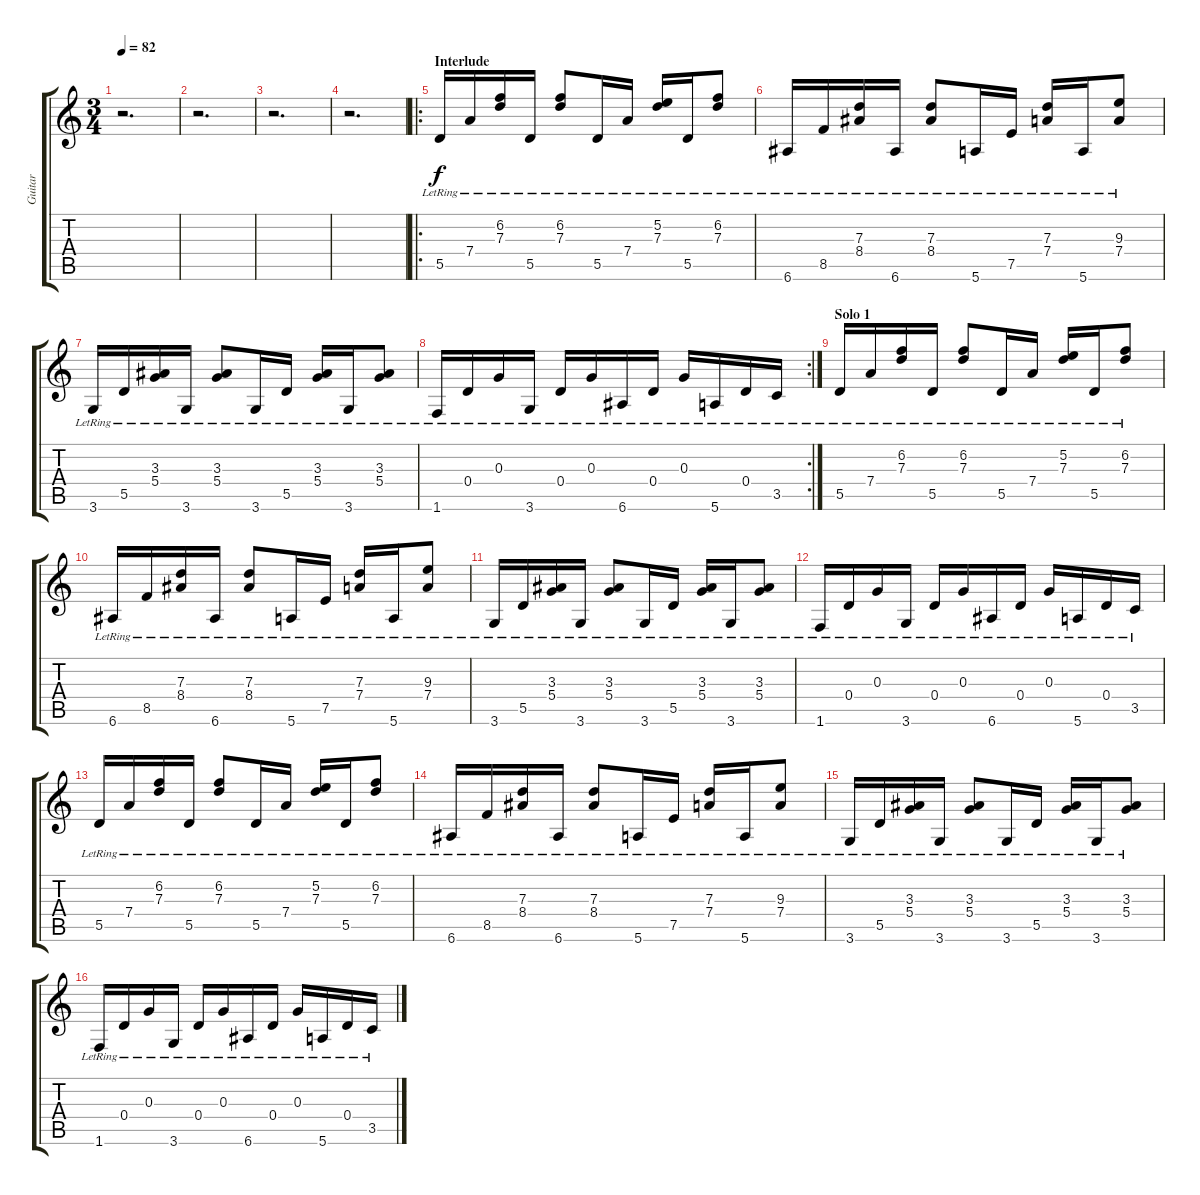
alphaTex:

\track ("Guitar" "Guitar") {instrument electricguitarclean}
\staff {score tabs}
\tuning (E4 B3 G3 D3 A2 E2) {hide}
\ts (3 4)
\tempo 82
\clef g2
\ks c
r.2{d dy f} |
r.2{d} |
r.2{d} |
r.2{d} |
\ro
\section ("" "Interlude")
5.5{lr}.16 7.4{lr}.16 (6.2{lr} 7.3{lr}).16 5.5{lr}.16 (6.2{lr} 7.3{lr}).8 5.5{lr}.16 7.4{lr}.16 (5.2{lr} 7.3{lr}).16 5.5{lr}.16 (6.2{lr} 7.3{lr}).8 |
6.6{lr}.16 8.5{lr}.16 (7.3{lr} 8.4{lr}).16 6.6{lr}.16 (7.3{lr} 8.4{lr}).8 5.6{lr}.16 7.5{lr}.16 (7.3{lr} 7.4{lr}).16 5.6{lr}.16 (9.3{lr} 7.4{lr}).8 |
3.6{lr}.16 5.5{lr}.16 (3.3{lr} 5.4{lr}).16 3.6{lr}.16 (3.3{lr} 5.4{lr}).8 3.6{lr}.16 5.5{lr}.16 (3.3{lr} 5.4{lr}).16 3.6{lr}.16 (3.3{lr} 5.4{lr}).8 |
\rc 2
1.6{lr}.16 0.4{lr}.16 0.3{lr}.16 3.6{lr}.16 0.4{lr}.16 0.3{lr}.16 6.6{lr}.16 0.4{lr}.16 0.3{lr}.16 5.6{lr}.16 0.4{lr}.16 3.5{lr}.16 |
\section ("" "Solo 1")
5.5{lr}.16 7.4{lr}.16 (6.2{lr} 7.3{lr}).16 5.5{lr}.16 (6.2{lr} 7.3{lr}).8 5.5{lr}.16 7.4{lr}.16 (5.2{lr} 7.3{lr}).16 5.5{lr}.16 (6.2{lr} 7.3{lr}).8 |
6.6{lr}.16 8.5{lr}.16 (7.3{lr} 8.4{lr}).16 6.6{lr}.16 (7.3{lr} 8.4{lr}).8 5.6{lr}.16 7.5{lr}.16 (7.3{lr} 7.4{lr}).16 5.6{lr}.16 (9.3{lr} 7.4{lr}).8 |
3.6{lr}.16 5.5{lr}.16 (3.3{lr} 5.4{lr}).16 3.6{lr}.16 (3.3{lr} 5.4{lr}).8 3.6{lr}.16 5.5{lr}.16 (3.3{lr} 5.4{lr}).16 3.6{lr}.16 (3.3{lr} 5.4{lr}).8 |
1.6{lr}.16 0.4{lr}.16 0.3{lr}.16 3.6{lr}.16 0.4{lr}.16 0.3{lr}.16 6.6{lr}.16 0.4{lr}.16 0.3{lr}.16 5.6{lr}.16 0.4{lr}.16 3.5{lr}.16 |
5.5{lr}.16 7.4{lr}.16 (6.2{lr} 7.3{lr}).16 5.5{lr}.16 (6.2{lr} 7.3{lr}).8 5.5{lr}.16 7.4{lr}.16 (5.2{lr} 7.3{lr}).16 5.5{lr}.16 (6.2{lr} 7.3{lr}).8 |
6.6{lr}.16 8.5{lr}.16 (7.3{lr} 8.4{lr}).16 6.6{lr}.16 (7.3{lr} 8.4{lr}).8 5.6{lr}.16 7.5{lr}.16 (7.3{lr} 7.4{lr}).16 5.6{lr}.16 (9.3{lr} 7.4{lr}).8 |
3.6{lr}.16 5.5{lr}.16 (3.3{lr} 5.4{lr}).16 3.6{lr}.16 (3.3{lr} 5.4{lr}).8 3.6{lr}.16 5.5{lr}.16 (3.3{lr} 5.4{lr}).16 3.6{lr}.16 (3.3{lr} 5.4{lr}).8 |
1.6{lr}.16 0.4{lr}.16 0.3{lr}.16 3.6{lr}.16 0.4{lr}.16 0.3{lr}.16 6.6{lr}.16 0.4{lr}.16 0.3{lr}.16 5.6{lr}.16 0.4{lr}.16 3.5{lr}.16
